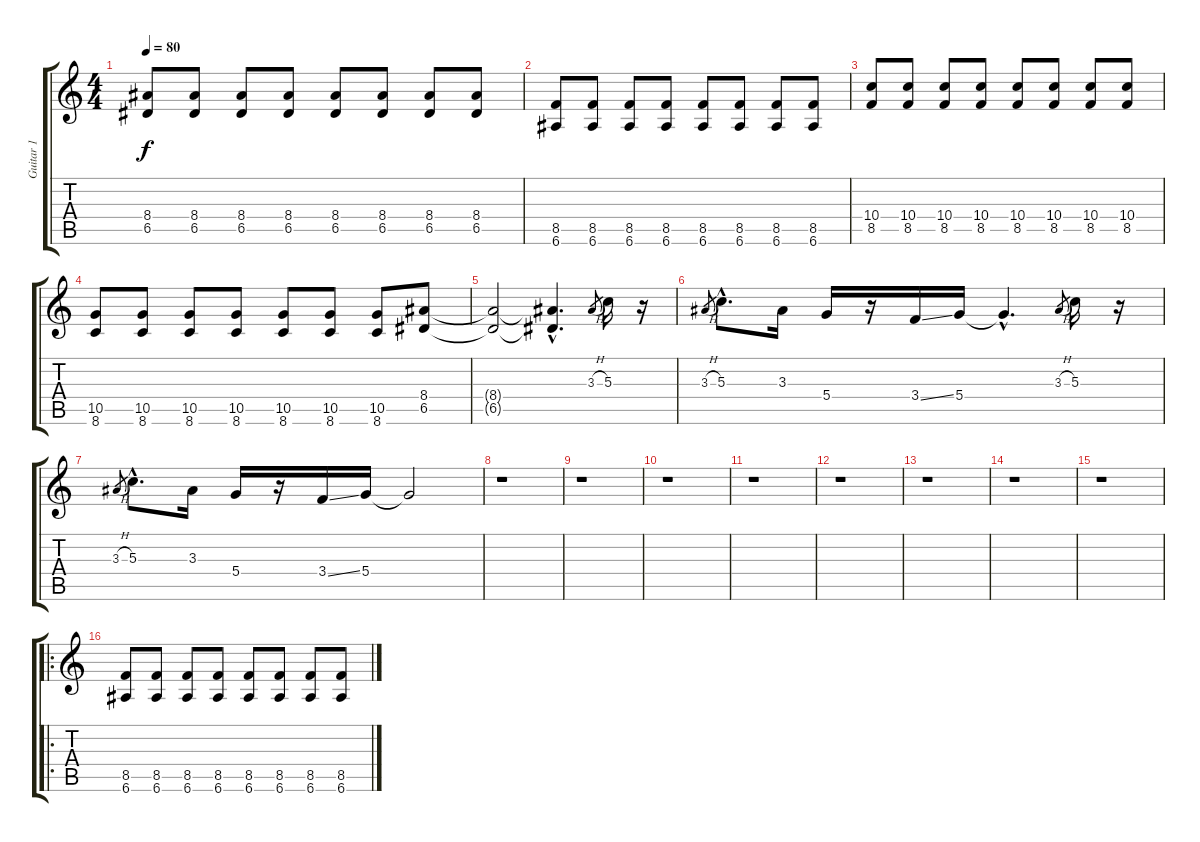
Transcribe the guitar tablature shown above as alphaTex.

\track ("Guitar 1" "Guitar 1") {instrument overdrivenguitar}
\staff {score tabs}
\tuning (E4 B3 G3 D3 A2 E2) {hide}
\ts (4 4)
\tempo 80
\clef g2
\ks c
(8.4 6.5).8{dy f} (8.4 6.5).8 (8.4 6.5).8 (8.4 6.5).8 (8.4 6.5).8 (8.4 6.5).8 (8.4 6.5).8 (8.4 6.5).8 |
(8.5 6.6).8 (8.5 6.6).8 (8.5 6.6).8 (8.5 6.6).8 (8.5 6.6).8 (8.5 6.6).8 (8.5 6.6).8 (8.5 6.6).8 |
(10.4 8.5).8 (10.4 8.5).8 (10.4 8.5).8 (10.4 8.5).8 (10.4 8.5).8 (10.4 8.5).8 (10.4 8.5).8 (10.4 8.5).8 |
(10.5 8.6).8 (10.5 8.6).8 (10.5 8.6).8 (10.5 8.6).8 (10.5 8.6).8 (10.5 8.6).8 (10.5 8.6).8 (8.4 6.5).8 |
(8.4{t} 6.5{t}).2 (8.4{hac t} 6.5{hac t}).4{d} 3.3{h}.8{gr} 5.3.16 r.16 |
3.3{h}.8{gr} 5.3{hac}.8{d} 3.3.16 5.4.16 r.16 3.4{ss}.16 5.4.16 5.4{hac t}.4{d} 3.3{h}.8{gr} 5.3.16 r.16 |
3.3{h}.8{gr} 5.3{hac}.8{d} 3.3.16 5.4.16 r.16 3.4{ss}.16 5.4.16 5.4{t}.2{volume 0} |
r.1 |
r.1 |
r.1 |
r.1 |
r.1 |
r.1 |
r.1 |
r.1 |
\ro
(8.5 6.6).8{volume 14} (8.5 6.6).8 (8.5 6.6).8 (8.5 6.6).8 (8.5 6.6).8 (8.5 6.6).8 (8.5 6.6).8 (8.5 6.6).8
